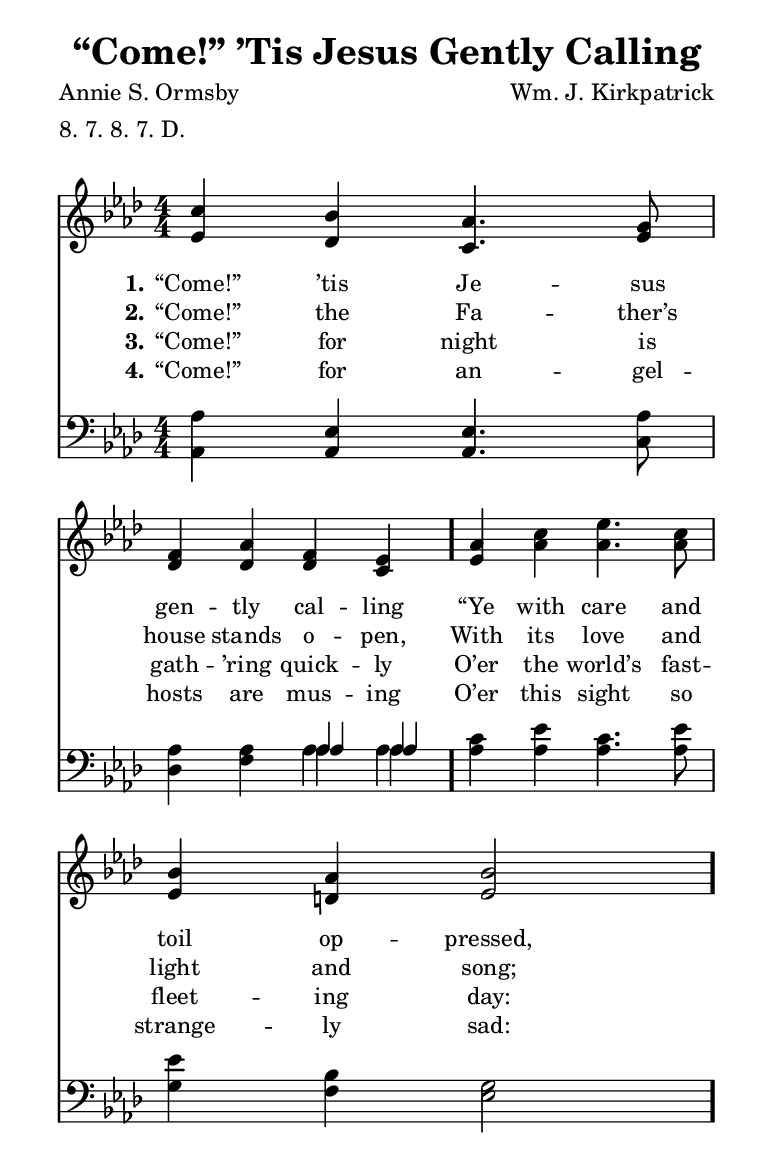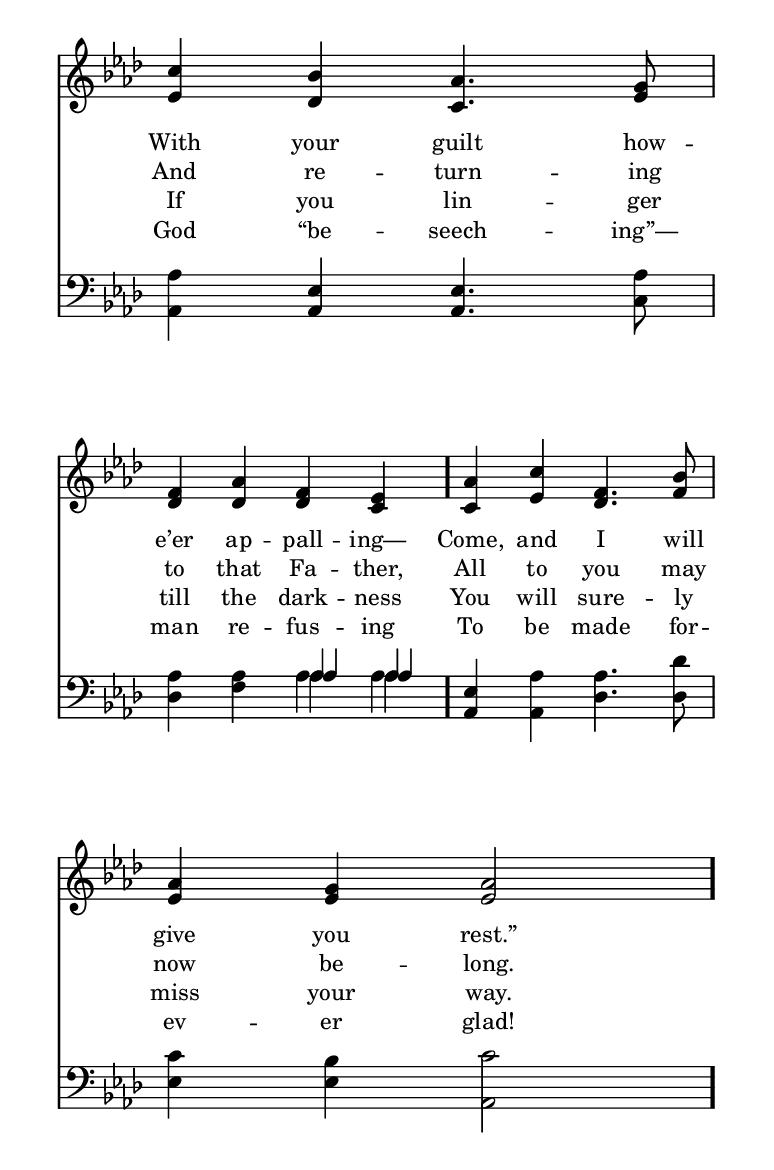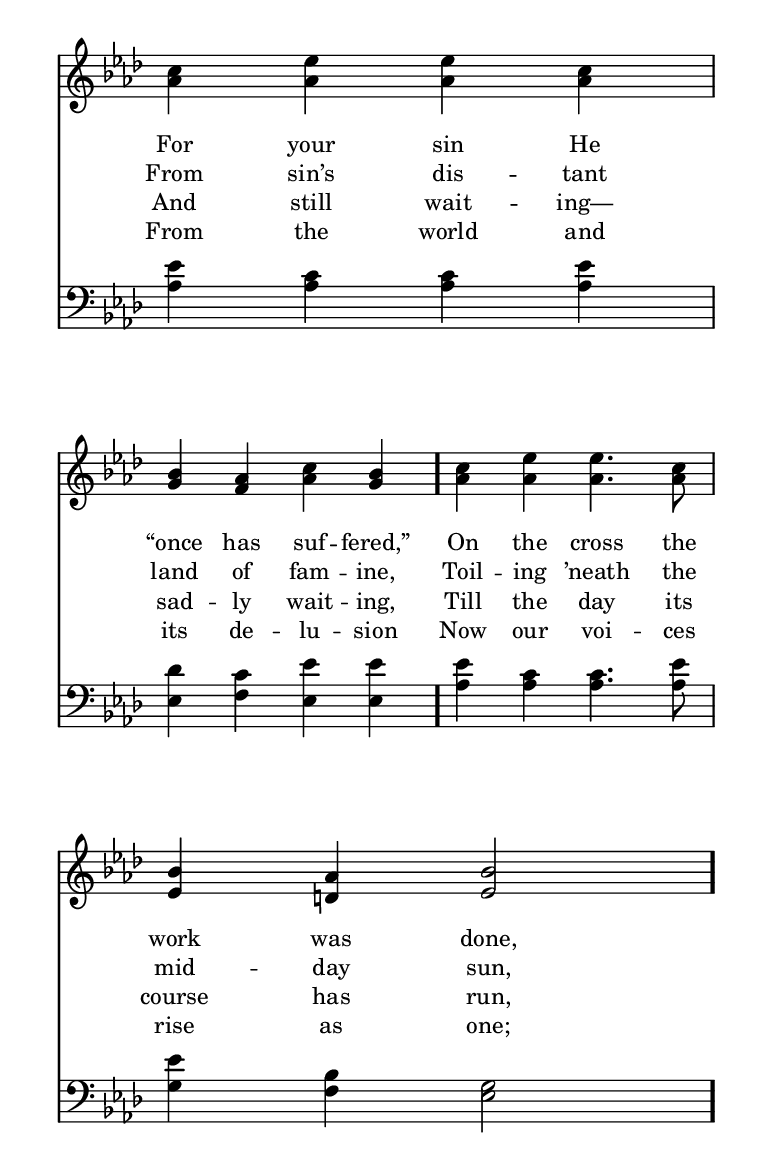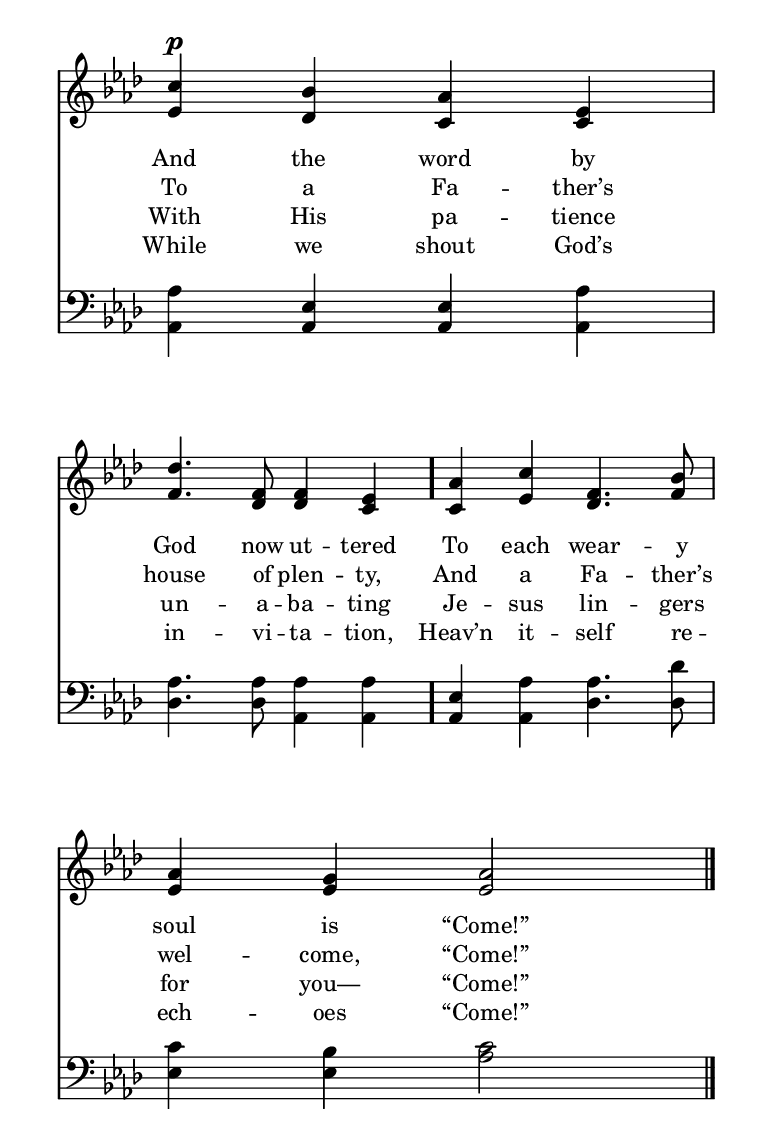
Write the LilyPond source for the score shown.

\include "common/global.ily"
\paper {
  \include "common/paper.ily"
  %ragged-bottom = ##t
  %ragged-last-bottom = ##t
  %systems-per-page = ##f
  %page-count = ##f
}

\header{
  hymnnumber = "1"
  title = "“Come!” ’Tis Jesus Gently Calling"
  tunename = "’Tis So Sweet to Trust in Jesus"
  meter = "8. 7. 8. 7. D."
  poet = "Annie S. Ormsby"
  composer = "Wm. J. Kirkpatrick"
  %copyright = ""
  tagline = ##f
}

% for fermata in MIDI
ta = { \tempo 4=90 }
tb = { \tempo 4=45 }

patternAA = { c4 c4 | c4. c8 c4 c4 | c4( c4) } % Line 1 soprano / alto / bass, Line 3 soprano
patternAB = { c4 c4 | c4. c8 c4 c4 | c2 } % Line 1 tenor, Line 2 soprano, Line 3 tenor, Line 4 soprano / alto / tenor
patternAC = { c4 c8[ c8 ] | c4. c8 c4 c4 | c2 } % Refrain line 4 soprano

patternBA = { c4 c4 | c4 c4 c4 c4 | c2 } % Line 2 alto, Line 3 alto / bass, Line 4 bass, Refrain line 1 / 2 tenor / bass, Refrain line 3 tenor, Refrain line 4 bass
patternBB = { c4 c4 | c4 c4 c4 c4 | c4( c4) } % Refrain line 1 / 2 soprano / alto, Refrain line 3 bass
patternBC = { c4. c8 | c4 c4 c4 c4 | c2 } % Refrain line 3 soprano

global = {
  \include "common/overrides.ily"
  \override Staff.TimeSignature.style = #'numbered
  \time 4/4
  \override Score.MetronomeMark.transparent = ##t % hide all fermata changes too
  \ta
  \key aes \major
  \autoBeamOff
}

notesSoprano = {
\global
\relative a' {
  c4 bes aes4. g8 f4 aes f ees     \noBreak | aes4 c ees4. c8 bes4 aes bes2 \break
  c4 bes aes4. g8 f4 aes f ees     \noBreak | aes4 c f,4. bes8 aes4 g aes2 \break
  c4 ees ees c bes aes c bes       \noBreak | c ees ees4. c8 bes4 aes bes2 \break
  % TODO actually make MIDI output soft
	% Used to use c4^\p here but that made only the soprano soft, and putting it
	% in every voice resulted in too many p's.
  c4^\markup { \dynamic p } bes aes ees des'4. f,8 f4 ees \noBreak | aes c f,4. bes8 aes4 g aes2 \break

\bar "|."
}
}

notesAlto = {
\global
\relative e' {

  ees4 des c4. ees8 des4 des des c \noBreak | ees4 aes aes4. aes8 ees4 d ees2 \break
  ees4 des c4. ees8 des4 des des c \noBreak | c4 ees des4. f8 ees4 ees ees2 \break
  aes4 aes aes aes g f aes g       \noBreak | aes aes aes4. aes8 ees4 d ees2 \break
  ees4 des c c f4. des8 des4 c     \noBreak | c ees des4. f8 ees4 ees ees2 \break

}
}

notesTenor = {
\global
\relative a {

  aes4 ees ees4. aes8 aes4 aes \new Voice { \voiceOne aes aes } \noBreak | c4 ees c4. ees8 ees4 bes g2 \break
  aes4 ees ees4. aes8 aes4 aes \new Voice { \voiceOne aes aes } \noBreak | ees4 aes aes4. des8 c4 bes c2 \break
  ees4 c c ees des c ees ees                                    \noBreak | ees c c4. ees8 ees4 bes g2 \break
  aes4 ees ees aes aes4. aes8 aes4 aes                          \noBreak | ees aes aes4. des8 c4 bes c2 \break

}
}

notesBass = {
\global
\relative a, {

  aes4 aes aes4. c8 des4 f \new Voice { \voiceTwo aes aes }  \noBreak | aes4 aes aes4. aes8 g4 f ees2 \break
  aes,4 aes aes4. c8 des4 f \new Voice { \voiceTwo aes aes } \noBreak | aes,4 aes des4. des8 ees4 ees aes,2 \break
  aes'4 aes aes aes ees f ees ees                            \noBreak | aes aes aes4. aes8 g4 f ees2 \break
  aes,4 aes aes aes des4. des8 aes4 aes                      \noBreak | aes aes des4. des8 ees4 ees aes2 \break

}
}

wordsA = \lyricmode {
\set stanza = "1."

“Come!” ’tis Je -- sus gen -- tly cal -- ling \bar "."
“Ye with care and toil op -- pressed, \bar "." \break
With your guilt how -- e’er ap -- pall -- ing— \bar "."
Come, and I will give you rest.” \bar "." \break
For your sin He “once has suf -- fered,” \bar "."
On the cross the work was done, \bar "." \break
And the word by God now ut -- tered \bar "."
To each wear -- y soul is “Come!” \bar "."

}

wordsB = \lyricmode {
\set stanza = "2."

“Come!” the Fa -- ther’s house stands o -- pen,
With its love and light and song;
And re -- turn -- ing to that Fa -- ther,
All to you may now be -- long.
From sin’s dis -- tant land of fam -- ine,
Toil -- ing ’neath the mid -- day sun,
To a Fa -- ther’s house of plen -- ty,
And a Fa -- ther’s wel -- come, “Come!”

}

wordsC = \lyricmode {
\set stanza = "3."

“Come!” for night is gath -- ’ring quick -- ly
O’er the world’s fast -- fleet -- ing day:
If you lin -- ger till the dark -- ness
You will sure -- ly miss your way.
And still wait -- ing— sad -- ly wait -- ing,
Till the day its course has run,
With His pa -- tience un -- a -- ba -- ting
Je -- sus lin -- gers for you— “Come!”

}

wordsD = \lyricmode {
\set stanza = "4."

“Come!” for an -- gel -- hosts are mus -- ing
O’er this sight so strange -- ly sad:
God “be -- seech -- ing”— man re -- fus -- ing
To be made for -- ev -- er glad!
From the world and its de -- lu -- sion
Now our voi -- ces rise as one;
While we shout God’s in -- vi -- ta -- tion,
Heav’n it -- self re -- ech -- oes “Come!”

}

\score {
  \context ChoirStaff <<
    \context Staff = upper <<
      \set ChoirStaff.systemStartDelimiter = #'SystemStartBar
      \set ChoirStaff.printPartCombineTexts = ##f
      \partcombine #'(2 . 9) \notesSoprano \notesAlto
      \context NullVoice = sopranos { \voiceOne << \notesSoprano >> }
      \context NullVoice = altos { \voiceTwo << \notesAlto >> }
      \context Lyrics = one   \lyricsto sopranos \wordsA
      \context Lyrics = two   \lyricsto sopranos \wordsB
      \context Lyrics = three \lyricsto sopranos \wordsC
      \context Lyrics = four  \lyricsto sopranos \wordsD
    >>
    \context Staff = men <<
      \clef bass
      \set ChoirStaff.printPartCombineTexts = ##f
      \partcombine #'(2 . 9) \notesTenor \notesBass
      \context NullVoice = tenors { \voiceOne << \notesTenor >> }
      \context NullVoice = basses { \voiceTwo << \notesBass >> }
    >>
  >>
  \layout {
    \include "common/layout.ily"
  }
  \midi{
    \include "common/midi.ily"
  }
}

\version "2.19.49"  % necessary for upgrading to future LilyPond versions.

% vi:set et ts=2 sw=2 ai nocindent syntax=lilypond:
